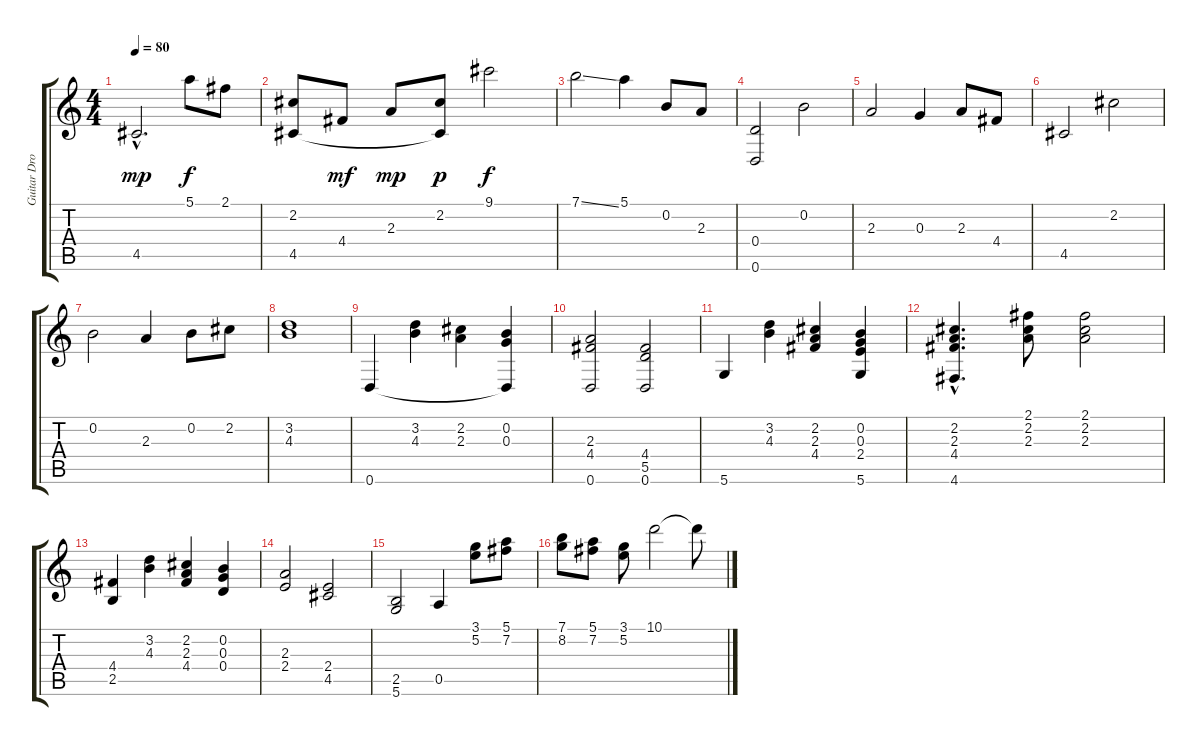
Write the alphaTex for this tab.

\track ("Guitar Dropped D" "Guitar Dro") {instrument acousticguitarnylon}
\staff {score tabs}
\tuning (E4 B3 G3 D3 A2 D2) {hide}
\ts (4 4)
\tempo 80
\clef g2
\ks c
4.5{hac}.2{d dy mp} 5.1.8{dy f} 2.1.8 |
(2.2 4.5).8 4.4.8{dy mf} 2.3.8{dy mp} (2.2 4.5{t}).8{dy p} 9.1.2{dy f} |
7.1{ss}.2 5.1.4 0.2.8 2.3.8 |
(0.4 0.6).2 0.2.2 |
2.3.2 0.3.4 2.3.8 4.4.8 |
4.5.2 2.2.2 |
0.2.2 2.3.4 0.2.8 2.2.8 |
(3.2 4.3).1 |
0.6.4 (3.2 4.3).4 (2.2 2.3).4 (0.2 0.3 0.6{t}).4 |
(2.3 4.4 0.6).2 (4.4 5.5 0.6).2 |
5.6.4 (3.2 4.3).4 (2.2 2.3 4.4).4 (0.2 0.3 2.4 5.6).4 |
(2.2{hac} 2.3{hac} 4.4{hac} 4.6{hac}).4{d} (2.1 2.2 2.3).8 (2.1 2.2 2.3).2 |
(4.4 2.5).4 (3.2 4.3).4 (2.2 2.3 4.4).4 (0.2 0.3 0.4).4 |
(2.3 2.4).2 (2.4 4.5).2 |
(2.5 5.6).2 0.5.4 (3.1 5.2).8 (5.1 7.2).8 |
(7.1 8.2).8 (5.1 7.2).8 (3.1 5.2).8 10.1.2 10.1{t}.8
